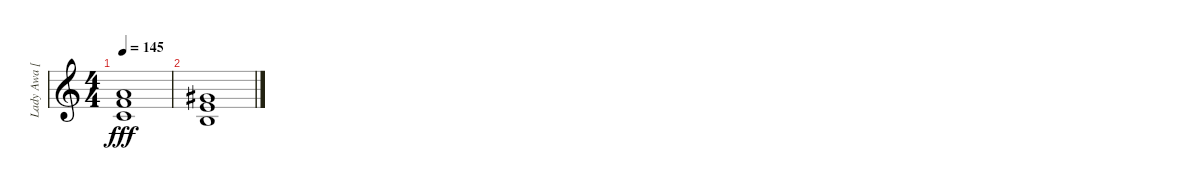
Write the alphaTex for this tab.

\track ("Lady Awa [Keys]" "Lady Awa [") {instrument lead1square}
\staff {score}
\tuning (E4 B3 G3 D3 A2 E2) {hide}
\ts (4 4)
\tempo 145
\clef g2
\ks c
(5.1{t} 6.2{t} 5.3{t}).1{dy fff} |
(4.1 5.2 4.3).1
